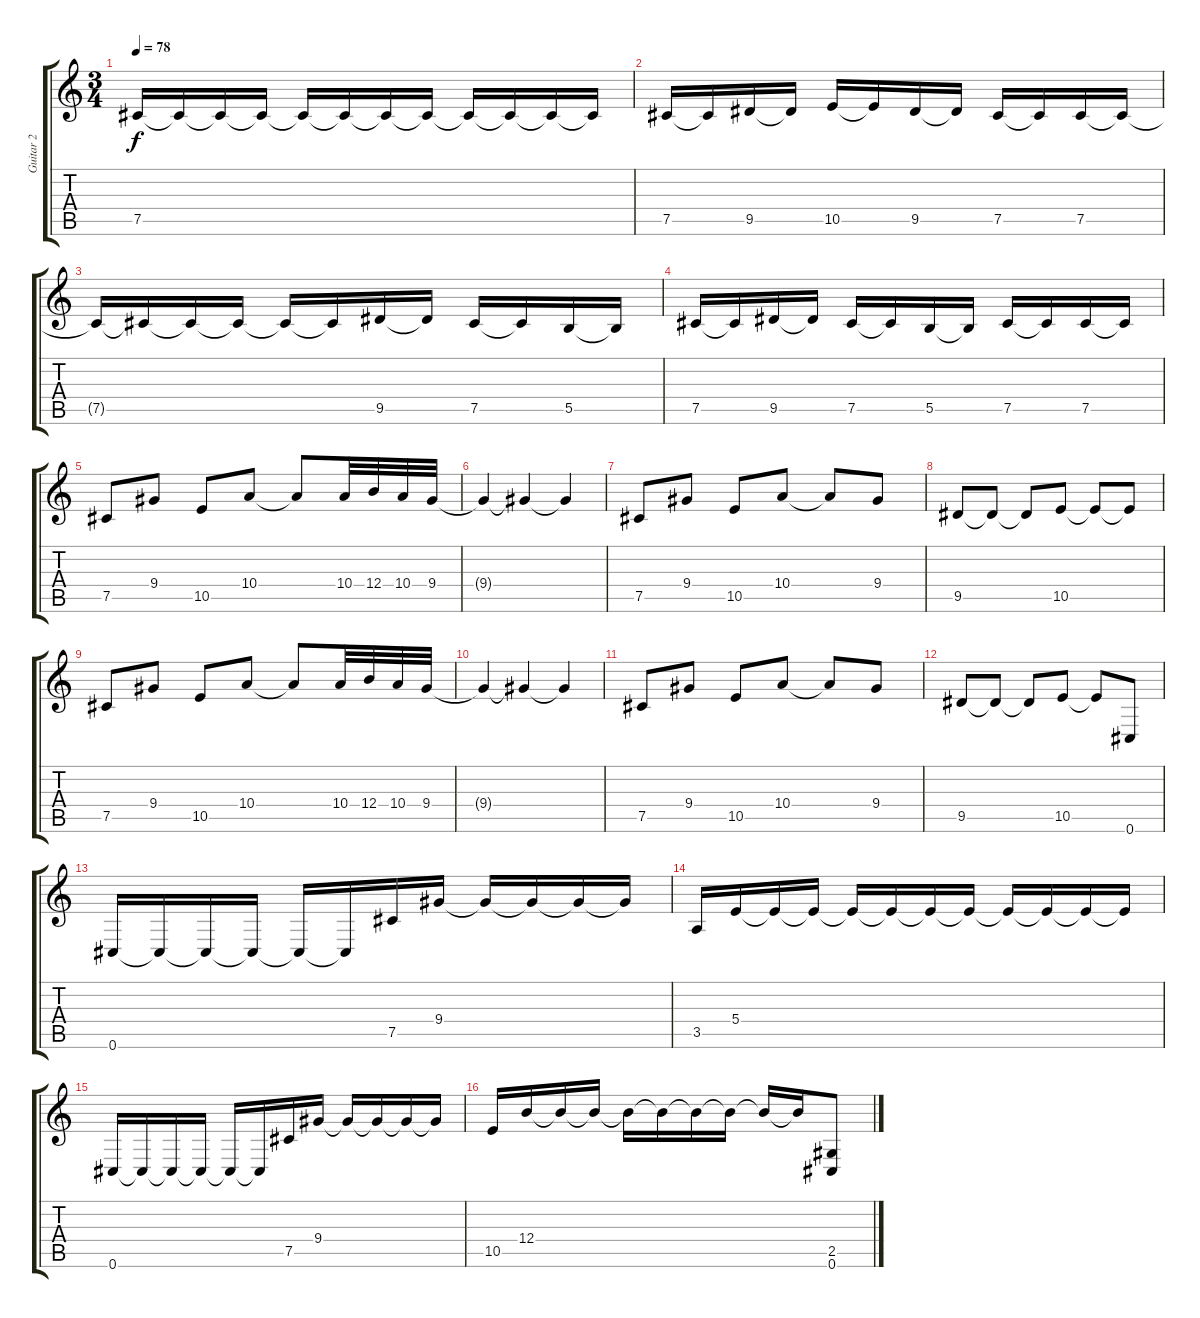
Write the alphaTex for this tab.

\track ("Guitar 2" "Guitar 2") {instrument distortionguitar}
\staff {score tabs}
\tuning (Db4 Ab3 E3 B2 Gb2 Db2) {hide}
\ts (3 4)
\tempo 78
\clef g2
\ks c
7.5.16{dy f} 7.5{t}.16 7.5{t}.16 7.5{t}.16 7.5{t}.16 7.5{t}.16 7.5{t}.16 7.5{t}.16 7.5{t}.16 7.5{t}.16 7.5{t}.16 7.5{t}.16 |
7.5.16 7.5{t}.16 9.5.16 9.5{t}.16 10.5.16 10.5{t}.16 9.5.16 9.5{t}.16 7.5.16 7.5{t}.16 7.5.16 7.5{t}.16 |
7.5{t}.16 7.5{t}.16 7.5{t}.16 7.5{t}.16 7.5{t}.16 7.5{t}.16 9.5.16 9.5{t}.16 7.5.16 7.5{t}.16 5.5.16 5.5{t}.16 |
7.5.16 7.5{t}.16 9.5.16 9.5{t}.16 7.5.16 7.5{t}.16 5.5.16 5.5{t}.16 7.5.16 7.5{t}.16 7.5.16 7.5{t}.16 |
7.5.8 9.4.8 10.5.8 10.4.8 10.4{t}.8 10.4.32 12.4.32 10.4.32 9.4.32 |
9.4{t}.4 9.4{t}.4 9.4{t}.4 |
7.5.8 9.4.8 10.5.8 10.4.8 10.4{t}.8 9.4.8 |
9.5.8 9.5{t}.8 9.5{t}.8 10.5.8 10.5{t}.8 10.5{t}.8 |
7.5.8 9.4.8 10.5.8 10.4.8 10.4{t}.8 10.4.32 12.4.32 10.4.32 9.4.32 |
9.4{t}.4 9.4{t}.4 9.4{t}.4 |
7.5.8 9.4.8 10.5.8 10.4.8 10.4{t}.8 9.4.8 |
9.5.8 9.5{t}.8 9.5{t}.8 10.5.8 10.5{t}.8 0.6.8 |
0.6.16 0.6{t}.16 0.6{t}.16 0.6{t}.16 0.6{t}.16 0.6{t}.16 7.5.16 9.4.16 9.4{t}.16 9.4{t}.16 9.4{t}.16 9.4{t}.16 |
3.5.16 5.4.16 5.4{t}.16 5.4{t}.16 5.4{t}.16 5.4{t}.16 5.4{t}.16 5.4{t}.16 5.4{t}.16 5.4{t}.16 5.4{t}.16 5.4{t}.16 |
0.6.16 0.6{t}.16 0.6{t}.16 0.6{t}.16 0.6{t}.16 0.6{t}.16 7.5.16 9.4.16 9.4{t}.16 9.4{t}.16 9.4{t}.16 9.4{t}.16 |
10.5.16 12.4.16 12.4{t}.16 12.4{t}.16 12.4{t}.16 12.4{t}.16 12.4{t}.16 12.4{t}.16 12.4{t}.16 12.4{t}.16 (2.5 0.6).8
